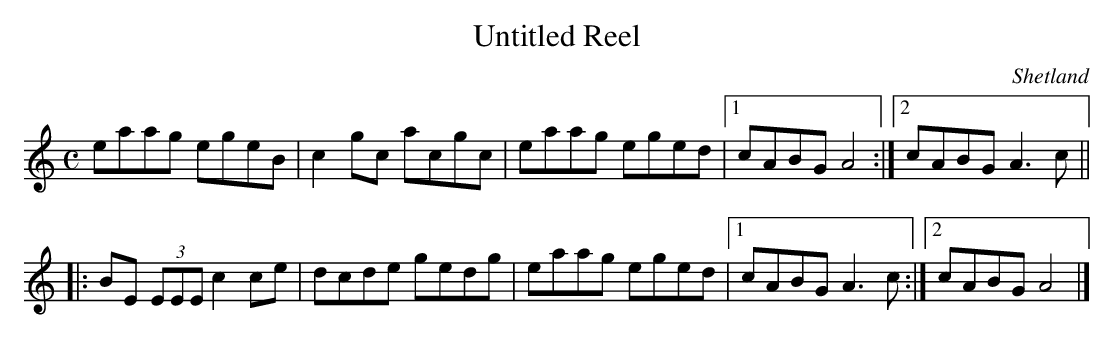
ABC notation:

X:1
T:Untitled Reel
M:C
O:Shetland
K:A minor
eaag egeB|c2gc acgc|eaag eged\
|1 cABG A4 :|2 cABG A3c ||
|:\
BE (3EEE c2ce|dcde gedg|eaag eged\
|1 cABG A3c :|2 cABG A4 |]
